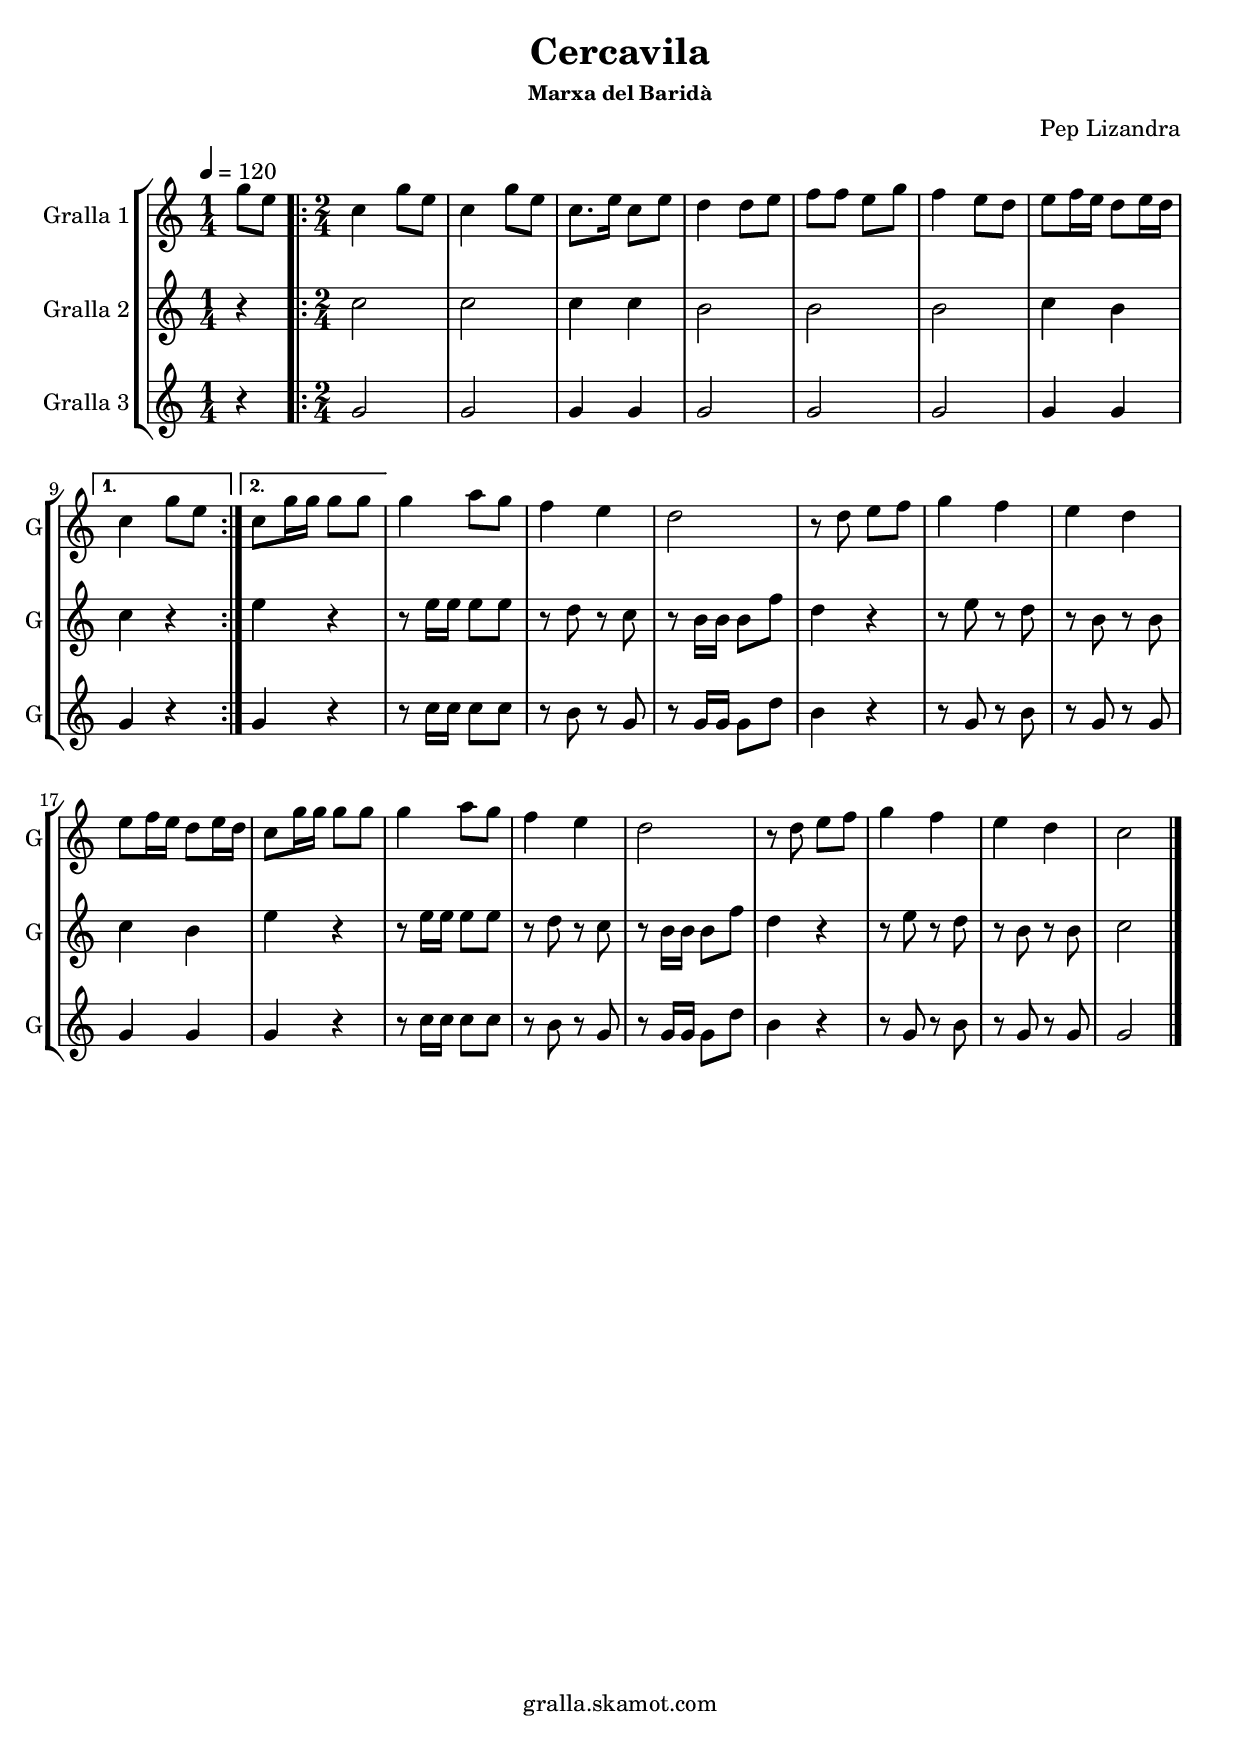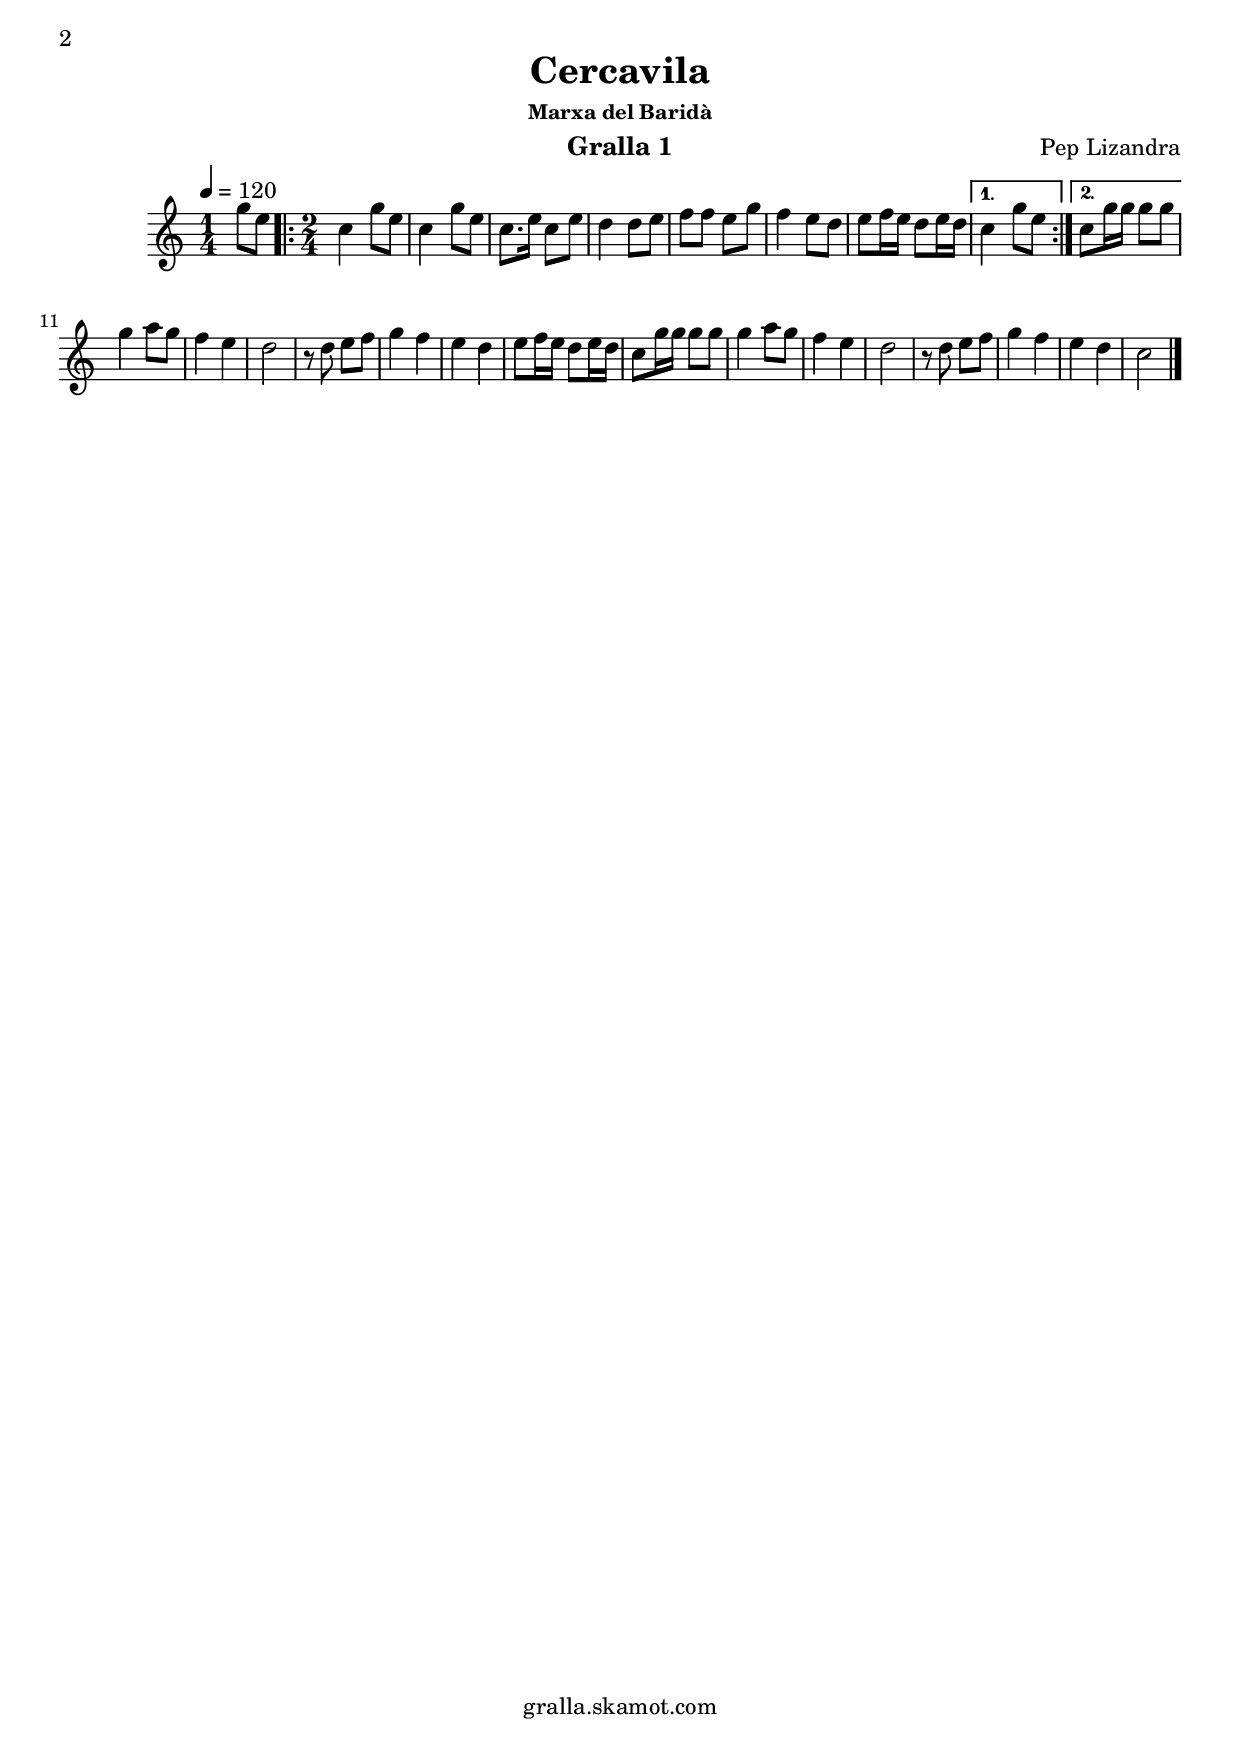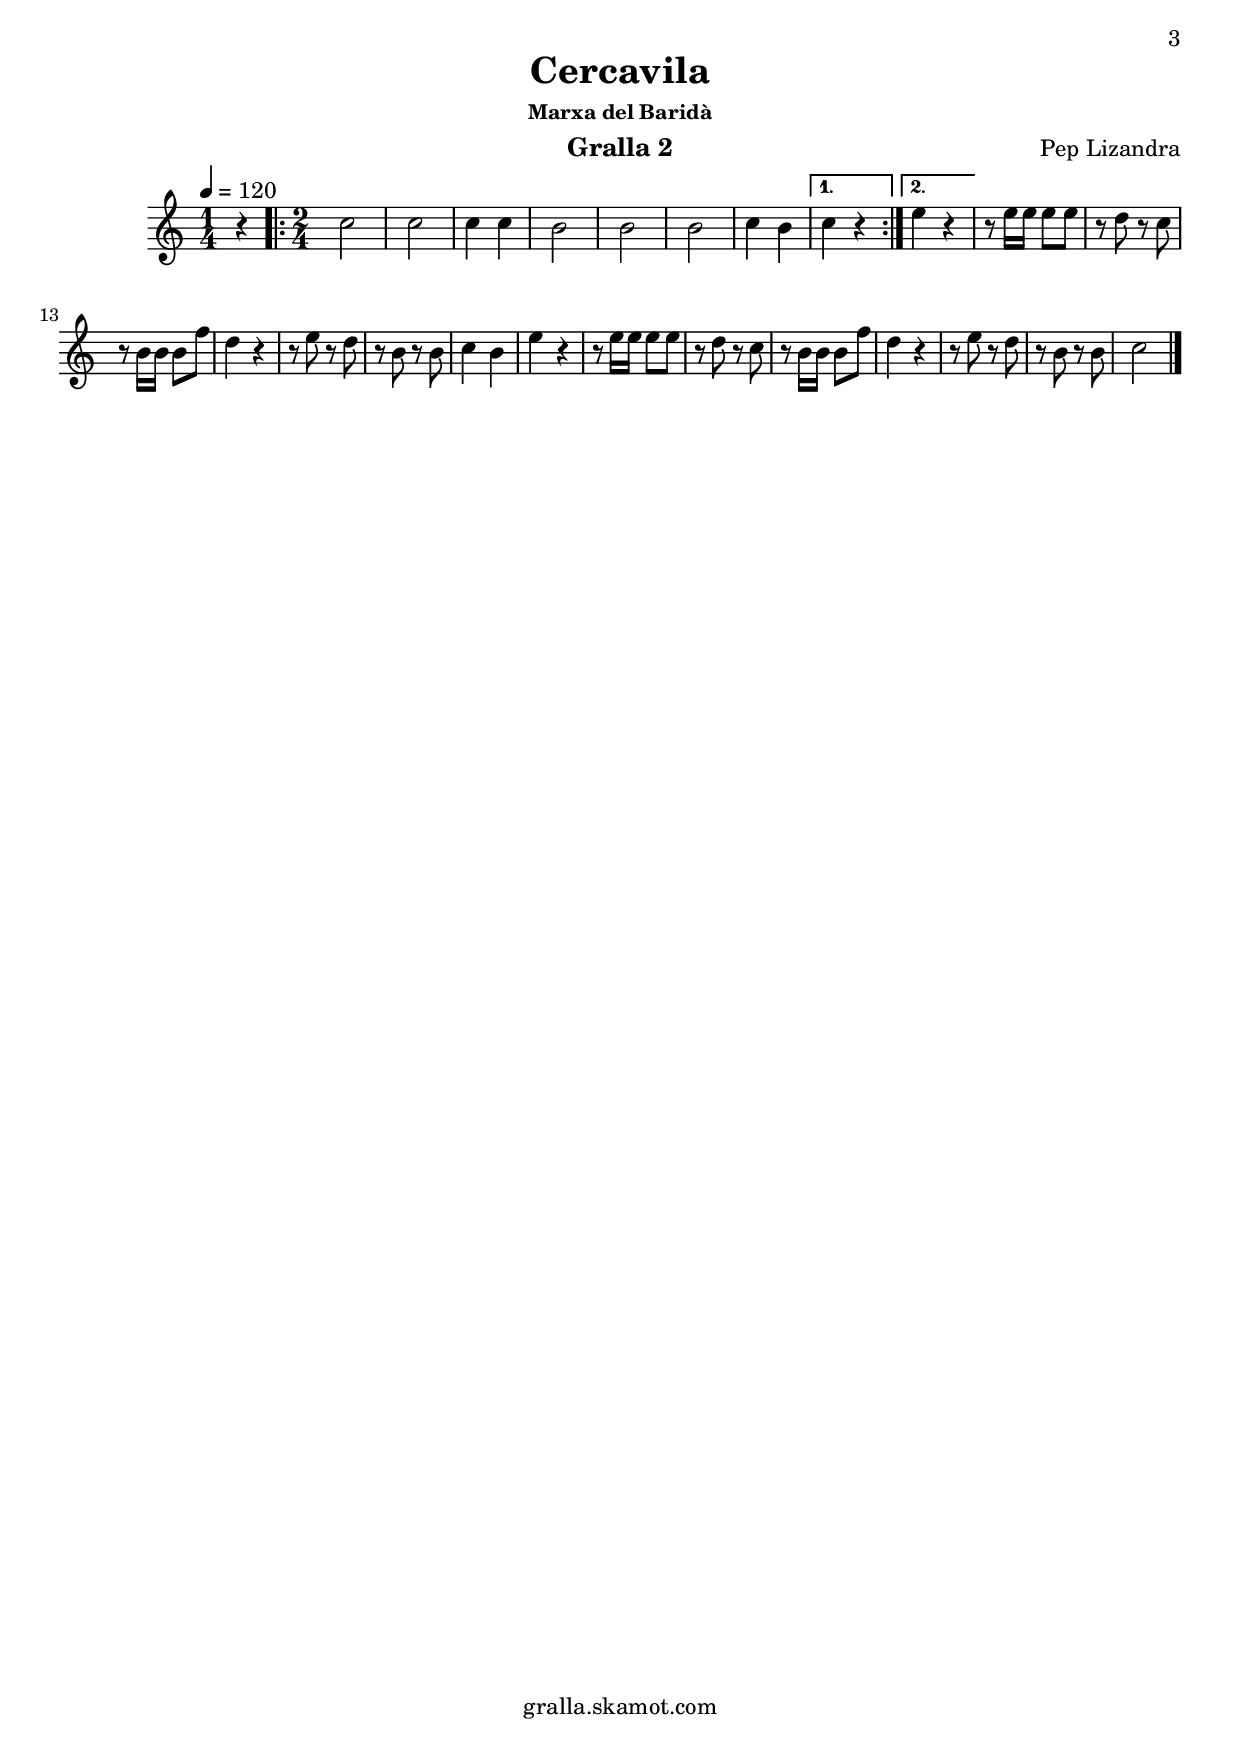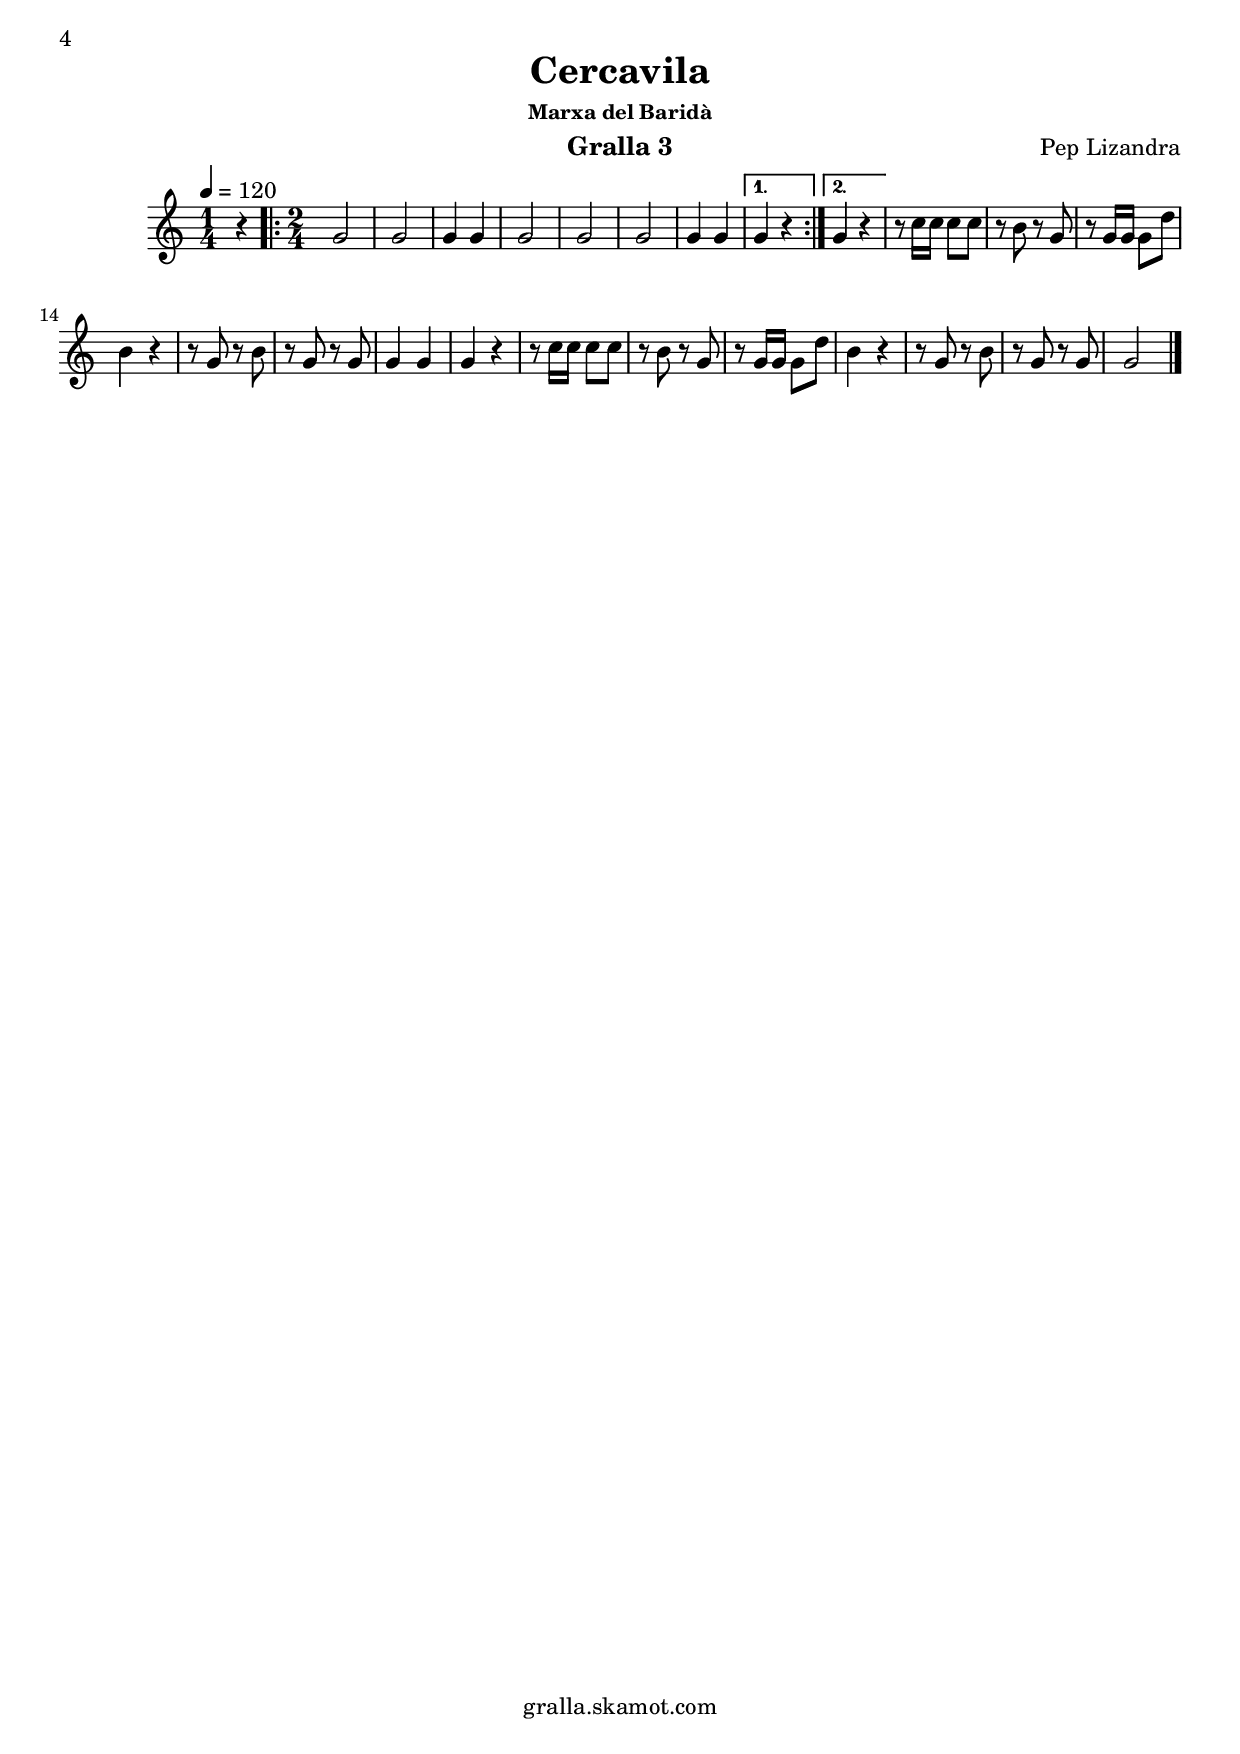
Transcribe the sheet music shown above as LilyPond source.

\version "2.16.2"

\header {
  dedication=""
  title="Cercavila"
  subtitle=""
  subsubtitle="Marxa del Baridà"
  poet=""
  meter=""
  piece=""
  composer="Pep Lizandra"
  arranger=""
  opus=""
  instrument=""
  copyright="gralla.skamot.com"
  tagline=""
}

liniaroAa =
\relative g''
{
  \tempo 4=120
  \clef treble
  \key c \major
  \time 1/4
  g8 e  |
  \time 2/4   \repeat volta 2 { c4 g'8 e  |
  c4 g'8 e  |
  c8. e16 c8 e  |
  %05
  d4 d8 e  |
  f8 f e g  |
  f4 e8 d  |
  e8 f16 e d8 e16 d }
  \alternative { { c4 g'8 e }
  %10
  { c8 g'16 g g8 g } }
  g4 a8 g  |
  f4 e  |
  d2  |
  r8 d e f  |
  %15
  g4 f  |
  e4 d  |
  e8 f16 e d8 e16 d  |
  c8 g'16 g g8 g  |
  g4 a8 g  |
  %20
  f4 e  |
  d2  |
  r8 d e f  |
  g4 f  |
  e4 d  |
  %25
  c2  \bar "|."
}

liniaroAb =
\relative c''
{
  \tempo 4=120
  \clef treble
  \key c \major
  \time 1/4
  r4  |
  \time 2/4   \repeat volta 2 { c2  |
  c2  |
  c4 c  |
  %05
  b2  |
  b2  |
  b2  |
  c4 b }
  \alternative { { c4 r }
  %10
  { e4 r } }
  r8 e16 e e8 e  |
  r8 d r c  |
  r8 b16 b b8 f'  |
  d4 r  |
  %15
  r8 e r d  |
  r8 b r b  |
  c4 b  |
  e4 r  |
  r8 e16 e e8 e  |
  %20
  r8 d r c  |
  r8 b16 b b8 f'  |
  d4 r  |
  r8 e r d  |
  r8 b r b  |
  %25
  c2  \bar "|."
}

liniaroAc =
\relative g'
{
  \tempo 4=120
  \clef treble
  \key c \major
  \time 1/4
  r4  |
  \time 2/4   \repeat volta 2 { g2  |
  g2  |
  g4 g  |
  %05
  g2  |
  g2  |
  g2  |
  g4 g }
  \alternative { { g4 r }
  %10
  { g4 r } }
  r8 c16 c c8 c  |
  r8 b r g  |
  r8 g16 g g8 d'  |
  b4 r  |
  %15
  r8 g r b  |
  r8 g r g  |
  g4 g  |
  g4 r  |
  r8 c16 c c8 c  |
  %20
  r8 b r g  |
  r8 g16 g g8 d'  |
  b4 r  |
  r8 g r b  |
  r8 g r g  |
  %25
  g2  \bar "|."
}

\bookpart {
  \score {
    \new StaffGroup {
      \override Score.RehearsalMark.self-alignment-X = #LEFT
      <<
        \new Staff \with {instrumentName = #"Gralla 1" shortInstrumentName = #"G"} \liniaroAa
        \new Staff \with {instrumentName = #"Gralla 2" shortInstrumentName = #"G"} \liniaroAb
        \new Staff \with {instrumentName = #"Gralla 3" shortInstrumentName = #"G"} \liniaroAc
      >>
    }
    \layout {}
  }
  \score { \unfoldRepeats
    \new StaffGroup {
      \override Score.RehearsalMark.self-alignment-X = #LEFT
      <<
        \new Staff \with {instrumentName = #"Gralla 1" shortInstrumentName = #"G"} \liniaroAa
        \new Staff \with {instrumentName = #"Gralla 2" shortInstrumentName = #"G"} \liniaroAb
        \new Staff \with {instrumentName = #"Gralla 3" shortInstrumentName = #"G"} \liniaroAc
      >>
    }
    \midi {
      \set Staff.midiInstrument = "oboe"
      \set DrumStaff.midiInstrument = "drums"
    }
  }
}

\bookpart {
  \header {instrument="Gralla 1"}
  \score {
    \new StaffGroup {
      \override Score.RehearsalMark.self-alignment-X = #LEFT
      <<
        \new Staff \liniaroAa
      >>
    }
    \layout {}
  }
  \score { \unfoldRepeats
    \new StaffGroup {
      \override Score.RehearsalMark.self-alignment-X = #LEFT
      <<
        \new Staff \liniaroAa
      >>
    }
    \midi {
      \set Staff.midiInstrument = "oboe"
      \set DrumStaff.midiInstrument = "drums"
    }
  }
}

\bookpart {
  \header {instrument="Gralla 2"}
  \score {
    \new StaffGroup {
      \override Score.RehearsalMark.self-alignment-X = #LEFT
      <<
        \new Staff \liniaroAb
      >>
    }
    \layout {}
  }
  \score { \unfoldRepeats
    \new StaffGroup {
      \override Score.RehearsalMark.self-alignment-X = #LEFT
      <<
        \new Staff \liniaroAb
      >>
    }
    \midi {
      \set Staff.midiInstrument = "oboe"
      \set DrumStaff.midiInstrument = "drums"
    }
  }
}

\bookpart {
  \header {instrument="Gralla 3"}
  \score {
    \new StaffGroup {
      \override Score.RehearsalMark.self-alignment-X = #LEFT
      <<
        \new Staff \liniaroAc
      >>
    }
    \layout {}
  }
  \score { \unfoldRepeats
    \new StaffGroup {
      \override Score.RehearsalMark.self-alignment-X = #LEFT
      <<
        \new Staff \liniaroAc
      >>
    }
    \midi {
      \set Staff.midiInstrument = "oboe"
      \set DrumStaff.midiInstrument = "drums"
    }
  }
}

